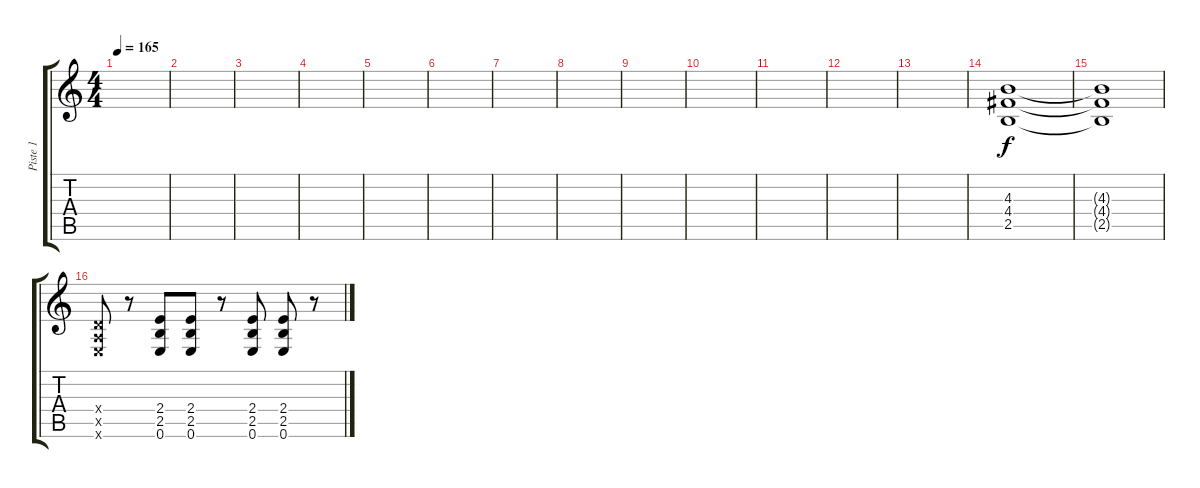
\track ("Piste 1" "Piste 1") {instrument distortionguitar}
\staff {score tabs}
\tuning (E4 B3 G3 D3 A2 E2) {hide}
\ts (4 4)
\tempo 165
\clef g2
\ks c
|
|
|
|
|
|
|
|
|
|
|
|
|
(4.3 4.4 2.5).1{volume 13} |
(4.3{t} 4.4{t} 2.5{t}).1 |
(0.4{x} 0.5{x} 0.6{x}).8 r.8 (2.4 2.5 0.6).8 (2.4 2.5 0.6).8 r.8 (2.4 2.5 0.6).8 (2.4 2.5 0.6).8 r.8
